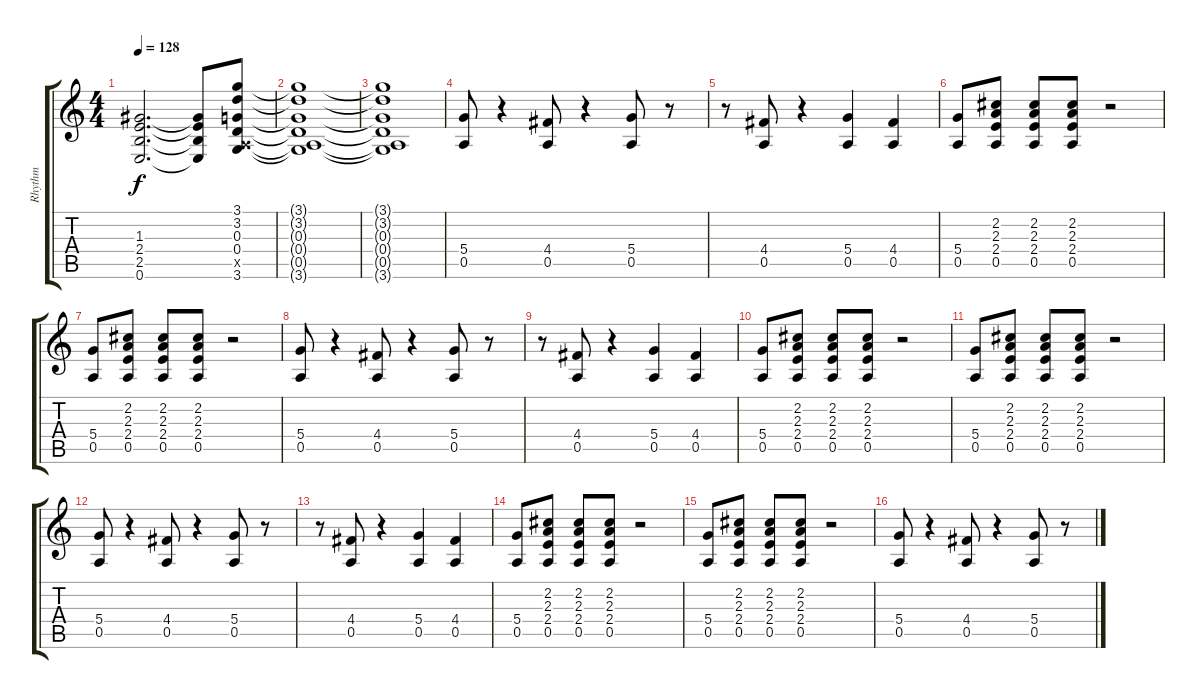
\track ("Rhythm" "Rhythm") {instrument overdrivenguitar}
\staff {score tabs}
\tuning (E4 B3 G3 D3 A2 E2) {hide}
\ts (4 4)
\tempo 128
\clef g2
\ks c
(1.3 2.4 2.5 0.6).2{d dy f} (1.3{t} 2.4{t} 2.5{t} 0.6{t}).8 (3.1 3.2 0.3 0.4 0.5{x} 3.6).8 |
(3.1{t} 3.2{t} 0.3{t} 0.4{t} 0.5{t} 3.6{t}).1 |
(3.1{t} 3.2{t} 0.3{t} 0.4{t} 0.5{t} 3.6{t}).1 |
(5.4 0.5).8 r.4 (4.4 0.5).8 r.4 (5.4 0.5).8 r.8 |
r.8 (4.4 0.5).8 r.4 (5.4 0.5).4 (4.4 0.5).4 |
(5.4 0.5).8 (2.2 2.3 2.4 0.5).8 (2.2 2.3 2.4 0.5).8 (2.2 2.3 2.4 0.5).8 r.2 |
(5.4 0.5).8 (2.2 2.3 2.4 0.5).8 (2.2 2.3 2.4 0.5).8 (2.2 2.3 2.4 0.5).8 r.2 |
(5.4 0.5).8 r.4 (4.4 0.5).8 r.4 (5.4 0.5).8 r.8 |
r.8 (4.4 0.5).8 r.4 (5.4 0.5).4 (4.4 0.5).4 |
(5.4 0.5).8 (2.2 2.3 2.4 0.5).8 (2.2 2.3 2.4 0.5).8 (2.2 2.3 2.4 0.5).8 r.2 |
(5.4 0.5).8 (2.2 2.3 2.4 0.5).8 (2.2 2.3 2.4 0.5).8 (2.2 2.3 2.4 0.5).8 r.2 |
(5.4 0.5).8 r.4 (4.4 0.5).8 r.4 (5.4 0.5).8 r.8 |
r.8 (4.4 0.5).8 r.4 (5.4 0.5).4 (4.4 0.5).4 |
(5.4 0.5).8 (2.2 2.3 2.4 0.5).8 (2.2 2.3 2.4 0.5).8 (2.2 2.3 2.4 0.5).8 r.2 |
(5.4 0.5).8 (2.2 2.3 2.4 0.5).8 (2.2 2.3 2.4 0.5).8 (2.2 2.3 2.4 0.5).8 r.2 |
(5.4 0.5).8 r.4 (4.4 0.5).8 r.4 (5.4 0.5).8 r.8
